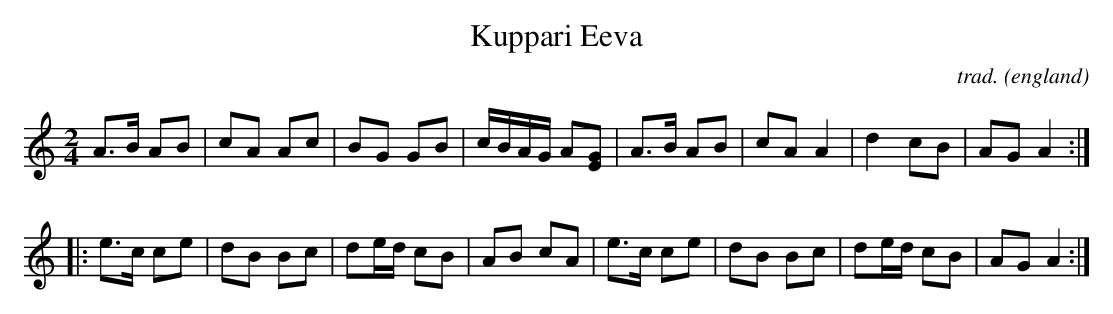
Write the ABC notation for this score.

X:1
T:Kuppari Eeva
O:england
C:trad.
M:2/4
L:1/8
K:Am
A>B AB|cA Ac|BG GB|c/B/A/G/ A[GE]|\
A>B AB|cA A2|d2 cB|AG A2 :|
|:e>c ce|dB Bc|de/d/ cB|AB cA|\
e>c ce|dB Bc|de/d/ cB|AG A2 :|
